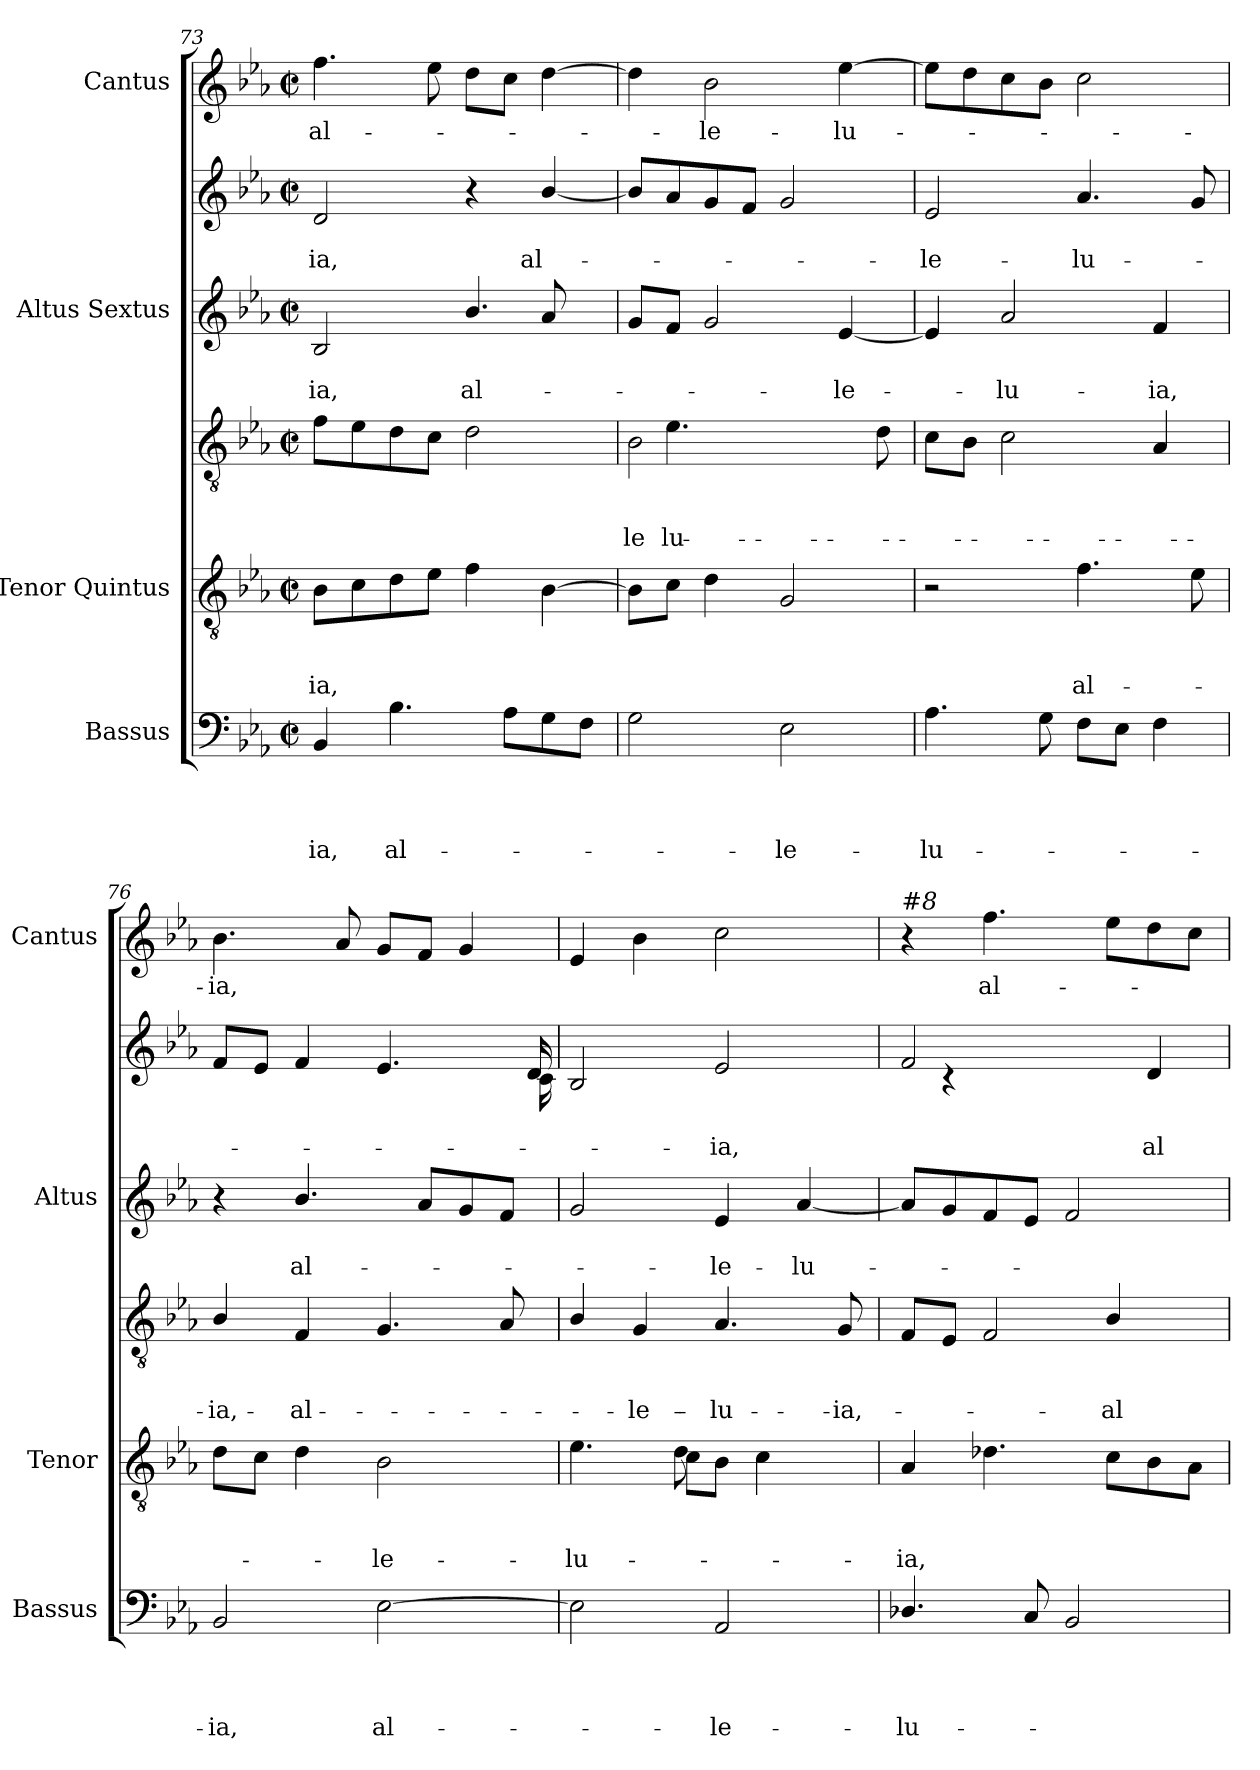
**kern	**text	**text	**text	**text	**kern	**text	**text	**text	**kern	**text	**text	**text	**kern	**text	**text	**kern	**text	**text	**kern	**text
*part4	*part4	*part4	*part4	*part4	*part3	*part3	*part3	*part3	*part3	*part3	*part3	*part3	*part2	*part2	*part2	*part2	*part2	*part2	*part1	*part1
*staff6	*staff6	*staff6	*staff6	*staff6	*staff5	*staff5	*staff5	*staff5	*staff4	*staff4	*staff4	*staff4	*staff3	*staff3	*staff3	*staff2	*staff2	*staff2	*staff1	*staff1
*I"Bassus	*	*	*	*	*I"Tenor Quintus	*	*	*	*	*	*	*	*I"Altus Sextus	*	*	*	*	*	*I"Cantus	*
*I'Bassus	*	*	*	*	*I'Tenor	*	*	*	*	*	*	*	*I'Altus	*	*	*	*	*	*I'Cantus	*
*clefF4	*	*	*	*	*clefGv2	*	*	*	*clefGv2	*	*	*	*clefG2	*	*	*clefG2	*	*	*clefG2	*
*k[b-e-a-]	*	*	*	*	*k[b-e-a-]	*	*	*	*k[b-e-a-]	*	*	*	*k[b-e-a-]	*	*	*k[b-e-a-]	*	*	*k[b-e-a-]	*
*E-:	*	*	*	*	*E-:	*	*	*	*E-:	*	*	*	*E-:	*	*	*E-:	*	*	*E-:	*
*M2/2	*	*	*	*	*M2/2	*	*	*	*M2/2	*	*	*	*M2/2	*	*	*M2/2	*	*	*M2/2	*
*met(c|)	*	*	*	*	*met(c|)	*	*	*	*met(c|)	*	*	*	*met(c|)	*	*	*met(c|)	*	*	*met(c|)	*
=73	=73	=73	=73	=73	=73	=73	=73	=73	=73	=73	=73	=73	=73	=73	=73	=73	=73	=73	=73	=73
!	!	!	!	!LO:LY:b	!	!	!	!LO:LY:b	!	!	!	!	!	!	!LO:LY:b	!	!	!LO:LY:b	!	!LO:LY:b
*	*	*	*	*	*	*	*	*	*	*	*	*	*^	*	*	*	*	*	*	*
4BB-/	.	.	.	-ia,	8B-\L	.	.	-ia,	8f\L	.	.	.	2B-/	2.ryy	.	-ia,	2d/	.	-ia,	4.ff\	al-
.	.	.	.	.	8c\	.	.	.	8e-\	.	.	.	.	.	.	.	.	.	.	.	.
!	!	!	!	!LO:LY:b	!	!	!	!	!	!	!	!	!	!	!	!	!	!	!	!	!
4.B-\	.	.	.	al-	8d\	.	.	.	8d\	.	.	.	.	.	.	.	.	.	.	.	.
.	.	.	.	.	8e-\J	.	.	.	8c\J	.	.	.	.	.	.	.	.	.	.	8ee-\	.
!	!	!	!	!	!	!	!	!	!	!	!	!	!	!	!	!LO:LY:b	!	!	!	!	!
.	.	.	.	.	4f\	.	.	.	2d\	.	.	.	4.b-/	.	.	al-	4r	.	.	8dd\L	.
8A-\L	.	.	.	.	.	.	.	.	.	.	.	.	.	.	.	.	.	.	.	8cc\J	.
!	!	!	!	!	!	!	!	!	!	!	!	!	!	!	!	!	!	!	!LO:LY:b	!	!
8G\	.	.	.	.	[>4B-\	.	.	.	.	.	.	.	.	8a-/	.	.	[<4b-/	.	al-	[>4dd\	.
8F\J	.	.	.	.	.	.	.	.	.	.	.	.	8ryy	8ryy	.	.	.	.	.	.	.
=74	=74	=74	=74	=74	=74	=74	=74	=74	=74	=74	=74	=74	=74	=74	=74	=74	=74	=74	=74	=74	=74
!	!	!	!	!	!	!	!	!	!	!	!	!LO:LY:b	!	!	!	!	!	!	!	!	!
*	*	*	*	*	*	*	*	*	*^	*	*	*	*v	*v	*	*	*	*	*	*	*
2G\	.	.	.	.	8B-\L]	.	.	.	2B-\	8ryy	.	.	le-	8g/L	.	.	8b-/L]	.	.	4dd\]	.
!	!	!	!	!	!	!	!	!	!	!	!	!	!LO:LY:b	!	!	!	!	!	!	!	!
.	.	.	.	.	8c\J	.	.	.	.	4.e-\	.	.	-lu-	8f/J	.	.	8a-/	.	.	.	.
!	!	!	!	!	!	!	!	!	!	!	!	!	!	!	!	!	!	!	!	!	!LO:LY:b
.	.	.	.	.	4d\	.	.	.	.	.	.	.	.	2g/	.	.	8g/	.	.	2b-\	-le-
.	.	.	.	.	.	.	.	.	.	.	.	.	.	.	.	.	8f/J	.	.	.	.
!	!	!	!	!LO:LY:b	!	!	!	!	!	!	!	!	!	!	!	!	!	!	!	!	!
2E-\	.	.	.	-le-	2G/	.	.	.	2ryy	4.ryy	.	.	.	.	.	.	2g/	.	.	.	.
!	!	!	!	!	!	!	!	!	!	!	!	!	!	!	!	!LO:LY:b	!	!	!	!	!LO:LY:b
.	.	.	.	.	.	.	.	.	.	.	.	.	.	[<4e-/	.	-le-	.	.	.	[>4ee-\	-lu-
.	.	.	.	.	.	.	.	.	.	8d\	.	.	.	.	.	.	.	.	.	.	.
=75	=75	=75	=75	=75	=75	=75	=75	=75	=75	=75	=75	=75	=75	=75	=75	=75	=75	=75	=75	=75	=75
!	!	!	!	!LO:LY:b	!	!	!	!	!	!	!	!	!	!	!	!	!	!	!LO:LY:b	!	!
*	*	*	*	*	*	*	*	*	*v	*v	*	*	*	*	*	*	*	*	*	*	*
4.A-\	.	.	.	-lu-	2r	.	.	.	8c\L	.	.	.	4e-/]	.	.	2e-/	.	-le-	8ee-\L]	.
.	.	.	.	.	.	.	.	.	8B-\J	.	.	.	.	.	.	.	.	.	8dd\	.
!	!	!	!	!	!	!	!	!	!	!	!	!	!	!	!LO:LY:b	!	!	!	!	!
.	.	.	.	.	.	.	.	.	2c\	.	.	.	2a-/	.	-lu-	.	.	.	8cc\	.
8G\	.	.	.	.	.	.	.	.	.	.	.	.	.	.	.	.	.	.	8b-\J	.
!	!	!	!	!	!	!	!	!LO:LY:b	!	!	!	!	!	!	!	!	!	!LO:LY:b	!	!
8F\L	.	.	.	.	4.f\	.	.	-al-	.	.	.	.	.	.	.	4.a-/	.	-lu-	2cc\	.
8E-\J	.	.	.	.	.	.	.	.	.	.	.	.	.	.	.	.	.	.	.	.
!	!	!	!	!	!	!	!	!	!	!	!	!	!	!	!LO:LY:b	!	!	!	!	!
4F\	.	.	.	.	.	.	.	.	4A-/	.	.	.	4f/	.	-ia,	.	.	.	.	.
.	.	.	.	.	8e-\	.	.	.	.	.	.	.	.	.	.	8g/	.	.	.	.
=76	=76	=76	=76	=76	=76	=76	=76	=76	=76	=76	=76	=76	=76	=76	=76	=76	=76	=76	=76	=76
!	!	!	!	!LO:LY:b	!	!	!	!	!	!	!	!LO:LY:b	!	!	!	!	!	!	!	!LO:LY:b
*	*	*	*	*	*	*	*	*	*	*	*	*	*	*	*	*^	*	*	*	*
2BB-/	.	.	.	-ia,	8d\L	.	.	.	4B-/	.	.	-ia,	4r	.	.	8f/L	2...ryy	.	.	4.b-\	-ia,
.	.	.	.	.	8c\J	.	.	.	.	.	.	.	.	.	.	8e-/J	.	.	.	.	.
!	!	!	!	!	!	!	!	!	!	!	!	!LO:LY:b	!	!	!LO:LY:b	!	!	!	!	!	!
.	.	.	.	.	4d\	.	.	.	4F/	.	.	al-	4.b-/	.	al-	4f/	.	.	.	.	.
.	.	.	.	.	.	.	.	.	.	.	.	.	.	.	.	.	.	.	.	8a-/	.
!	!	!	!	!LO:LY:b	!	!	!	!LO:LY:b	!	!	!	!	!	!	!	!	!	!	!	!	!
[>2E-\	.	.	.	al-	2B-\	.	.	-le-	4.G/	.	.	.	.	.	.	4.e-/	.	.	.	8g/L	.
.	.	.	.	.	.	.	.	.	.	.	.	.	8a-/L	.	.	.	.	.	.	8f/J	.
.	.	.	.	.	.	.	.	.	.	.	.	.	8g/	.	.	.	.	.	.	4g/	.
.	.	.	.	.	.	.	.	.	8A-/	.	.	.	8f/J	.	.	16ryy	.	.	.	.	.
.	.	.	.	.	.	.	.	.	.	.	.	.	.	.	.	16d/	16c\	.	.	.	.
=77	=77	=77	=77	=77	=77	=77	=77	=77	=77	=77	=77	=77	=77	=77	=77	=77	=77	=77	=77	=77	=77
!	!	!	!	!	!	!	!	!LO:LY:b	!	!	!	!	!	!	!	!	!	!	!	!	!
*	*	*	*	*	*^	*	*	*	*	*	*	*	*	*	*	*v	*v	*	*	*	*
2E-\]	.	.	.	.	4.e-\	4.ryy	.	.	lu-	4B-/	.	.	.	2g/	.	.	2B-/	.	.	4e-/	.
!	!	!	!	!	!	!	!	!	!	!	!	!	!LO:LY:b	!	!	!	!	!	!	!	!
.	.	.	.	.	.	.	.	.	.	4G/	.	.	-le-	.	.	.	.	.	.	4b-\	.
.	.	.	.	.	8d\	8c\L	.	.	.	.	.	.	.	.	.	.	.	.	.	.	.
!	!	!	!	!LO:LY:b	!	!	!	!	!	!	!	!	!LO:LY:b	!	!	!LO:LY:b	!	!	!LO:LY:b	!	!
2AA-/	.	.	.	-le-	8ryy	8B-\J	.	.	.	4.A-/	.	.	-lu-	4e-/	.	le-	2e-/	.	-ia,	2cc\	.
.	.	.	.	.	4.ryy	4c\	.	.	.	.	.	.	.	.	.	.	.	.	.	.	.
!	!	!	!	!	!	!	!	!	!	!	!	!	!	!	!	!LO:LY:b	!	!	!	!	!
.	.	.	.	.	.	.	.	.	.	.	.	.	.	[<4a-/	.	-lu-	.	.	.	.	.
!	!	!	!	!	!	!	!	!	!	!	!	!	!LO:LY:b	!	!	!	!	!	!	!	!
.	.	.	.	.	.	8ryy	.	.	.	8G/	.	.	-ia,	.	.	.	.	.	.	.	.
!!LO:LB:g=z
=78	=78	=78	=78	=78	=78	=78	=78	=78	=78	=78	=78	=78	=78	=78	=78	=78	=78	=78	=78	=78	=78
!	!	!	!	!	!	!	!	!	!	!	!	!	!	!	!	!	!	!	!	!LO:TX:a:i:t=#8	!
!	!	!	!	!LO:LY:b	!	!	!	!	!LO:LY:b	!	!	!	!	!	!	!	!	!	!	!	!
*	*	*	*	*	*v	*v	*	*	*	*^	*	*	*	*	*	*	*^	*	*	*	*
4.D-X/	.	.	.	-lu-	4A-/	.	.	-ia,	8F/L	2ryy	.	.	.	8a-/L]	.	.	2f/	8ryy	.	.	4r	.
.	.	.	.	.	.	.	.	.	8E-/J	.	.	.	.	8g/	.	.	.	4rc	.	.	.	.
!	!	!	!	!	!	!	!	!	!	!	!	!	!	!	!	!	!	!	!	!	!	!LO:LY:b
.	.	.	.	.	4.d-X\	.	.	.	2F/	.	.	.	.	8f/	.	.	.	.	.	.	4.ff\	al-
8C/	.	.	.	.	.	.	.	.	.	.	.	.	.	8e-/J	.	.	.	4.ryy	.	.	.	.
2BB-/	.	.	.	.	.	.	.	.	.	8ryy	.	.	.	2f/	.	.	2ryy	.	.	.	.	.
!	!	!	!	!	!	!	!	!	!	!	!	!	!LO:LY:b	!	!	!	!	!	!	!	!	!
.	.	.	.	.	8c\L	.	.	.	.	4B-/	.	.	-al-	.	.	.	.	.	.	.	8ee-\L	.
!	!	!	!	!	!	!	!	!	!	!	!	!	!	!	!	!	!	!	!	!LO:LY:b	!	!
.	.	.	.	.	8B-\	.	.	.	8ryy	.	.	.	.	.	.	.	.	4d/	.	-al-	8dd\	.
.	.	.	.	.	8A-\J	.	.	.	8ryy	8ryy	.	.	.	.	.	.	.	.	.	.	8cc\J	.
*	*	*	*	*	*	*	*	*	*v	*v	*	*	*	*	*	*	*v	*v	*	*	*	*
=	=	=	=	=	=	=	=	=	=	=	=	=	=	=	=	=	=	=	=	=
*-	*-	*-	*-	*-	*-	*-	*-	*-	*-	*-	*-	*-	*-	*-	*-	*-	*-	*-	*-	*-
